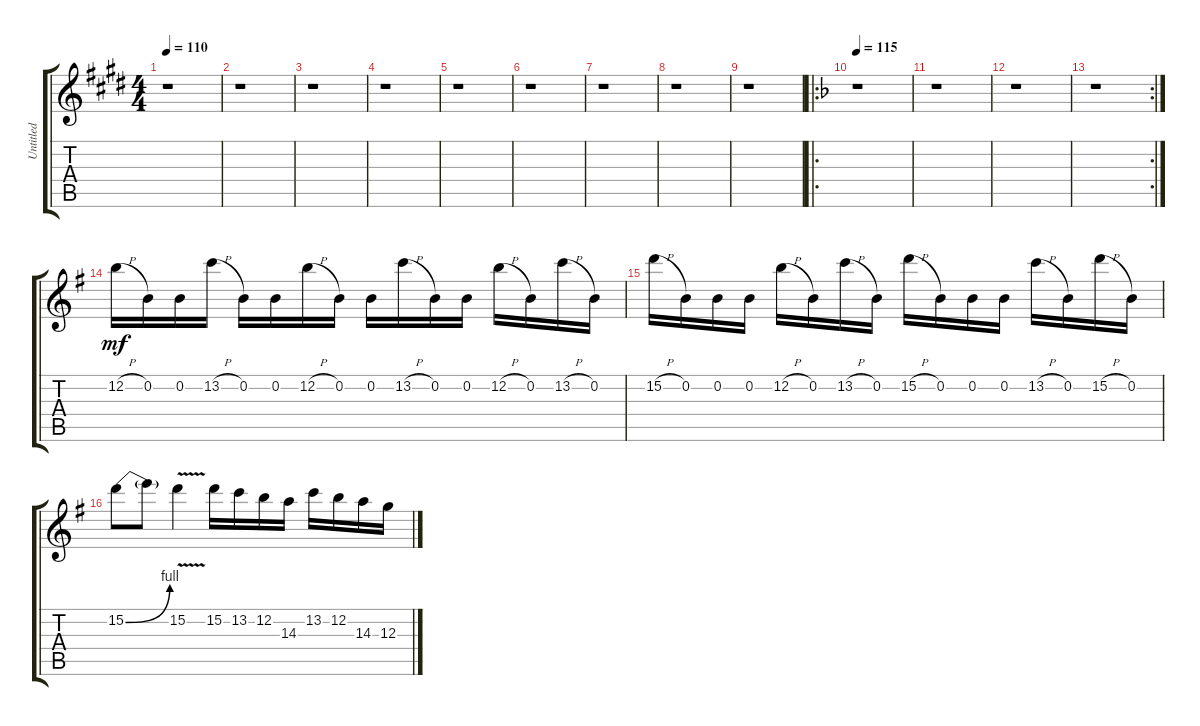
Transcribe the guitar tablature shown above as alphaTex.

\track ("Untitled" "Untitled") {instrument distortionguitar}
\staff {score tabs}
\tuning (E4 B3 G3 D3 A2 E2) {hide}
\ts (4 4)
\tempo 110
\clef g2
\ks c#minor
r.1{dy mf} |
r.1 |
r.1 |
r.1 |
r.1 |
r.1 |
r.1 |
r.1 |
r.1 |
\ro
\tempo 115
\ks f
r.1 |
r.1 |
r.1 |
\rc 2
r.1 |
\ks g
12.2{h}.16 0.2.16 0.2.16 13.2{h}.16 0.2.16 0.2.16 12.2{h}.16 0.2.16 0.2.16 13.2{h}.16 0.2.16 0.2.16 12.2{h}.16 0.2.16 13.2{h}.16 0.2.16 |
15.2{h}.16 0.2.16 0.2.16 0.2.16 12.2{h}.16 0.2.16 13.2{h}.16 0.2.16 15.2{h}.16 0.2.16 0.2.16 0.2.16 13.2{h}.16 0.2.16 15.2{h}.16 0.2.16 |
15.2{be (bend 0 0 60 4)}.8 15.2{t}.8 15.2{v}.4 15.2.16 13.2.16 12.2.16 14.3.16 13.2.16 12.2.16 14.3.16 12.3.16
